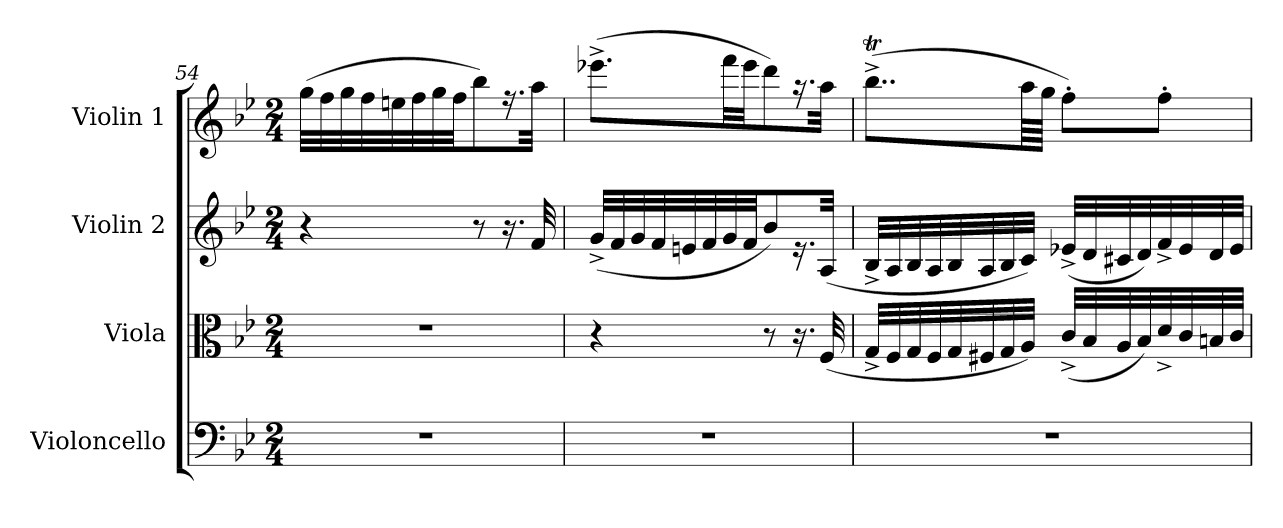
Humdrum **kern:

**kern	**kern	**kern	**kern
*part4	*part3	*part2	*part1
*staff4	*staff3	*staff2	*staff1
*I"Violoncello	*I"Viola	*I"Violin 2	*I"Violin 1
*I'Vc	*I'Vla	*I'Vln	*I'Vln
*clefF4	*clefC3	*clefG2	*clefG2
*k[b-e-]	*k[b-e-]	*k[b-e-]	*k[b-e-]
*M2/4	*M2/4	*M2/4	*M2/4
=54	=54	=54	=54
2r	2r	4r	(32gg\LLL
.	.	.	32ff\
.	.	.	32gg\
.	.	.	32ff\
.	.	.	32een\
.	.	.	32ff\
.	.	.	32gg\
.	.	.	32ff\JJJ
.	.	8r	8bb-\L)
.	.	16.r	16.r
.	.	32f/	32aa\JJk
!!LO:PB:g=z
=55	=55	=55	=55
2r	4r	(32g^/LLL	(8.eee-X^\L
.	.	32f/	.
.	.	32g/	.
.	.	32f/	.
.	.	32en/	.
.	.	32f/	.
.	.	32g/	32fff\LL
.	.	32f/JJJ	32eee-\JJJ
.	8r	8b-/L)	8ddd\L)
.	16.r	16.r	16.r
.	(32F/	(32A/JJk	32aa\JJk
!!LO:PB:g=z
=56	=56	=56	=56
2r	32G^/LLL	32B-^/LLL	(8..bb-T^\L
.	32F/	32A/	.
.	32G/	32B-/	.
.	32F/	32A/	.
.	32G/	32B-/	.
.	32F#X/	32A/	.
.	32G/	32B-/	.
.	32A/JJJ)	32c/JJJ)	64aa\LLL
.	.	.	64gg\JJJJ
.	(32c^/LLL	(32e-X^/LLL	8ff'\L)
.	32B-/	32d/	.
.	32A/	32c#X/	.
.	32B-/)	32d/)	.
.	32d^/	32f^/	8ff'\J
.	32c/	32e-/	.
.	32Bn/	32d/	.
.	32c/JJJ	32e-/JJJ	.
=	=	=	=
*-	*-	*-	*-
